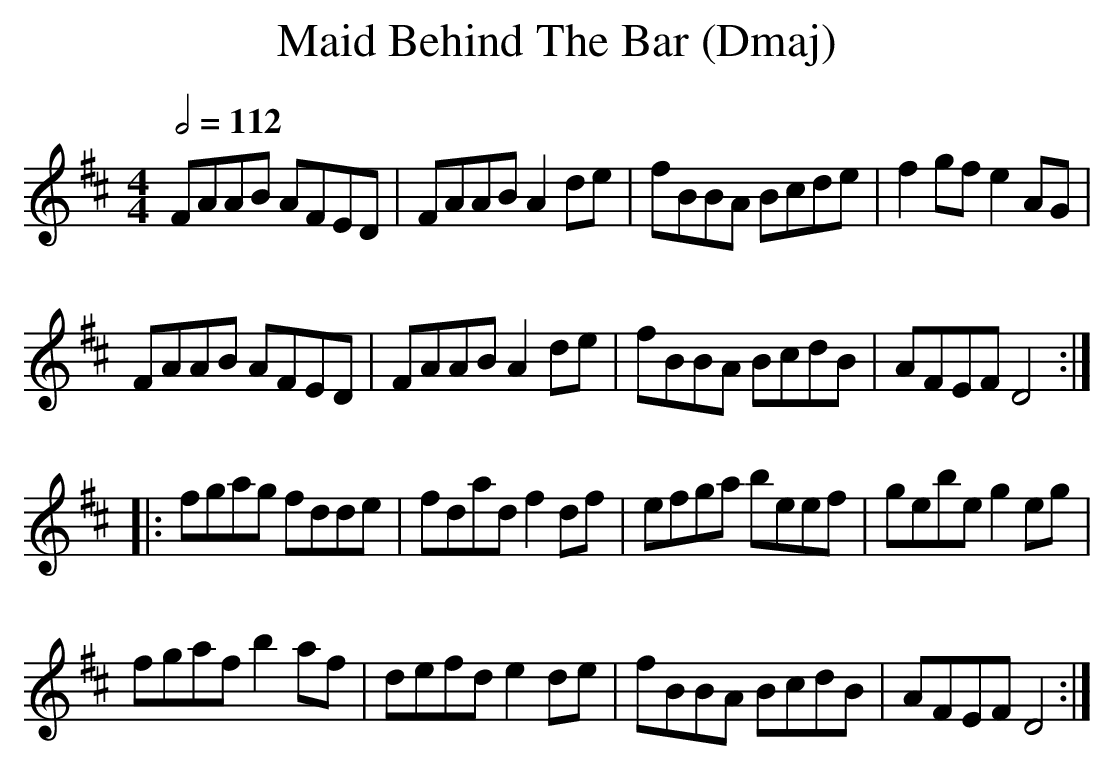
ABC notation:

X:1
T:Maid Behind The Bar (Dmaj)
Q:1/2=112
M:4/4
L:1/8
K:Dmaj
FAAB AFED|FAAB A2de|fBBA Bcde|f2gf e2AG|
FAAB AFED|FAAB A2de|fBBA BcdB|AFEF D4:|
|:fgag fdde|fdad f2df|efga beef|gebe g2eg|
fgaf b2af|defd e2de|fBBA BcdB|AFEF D4:|
